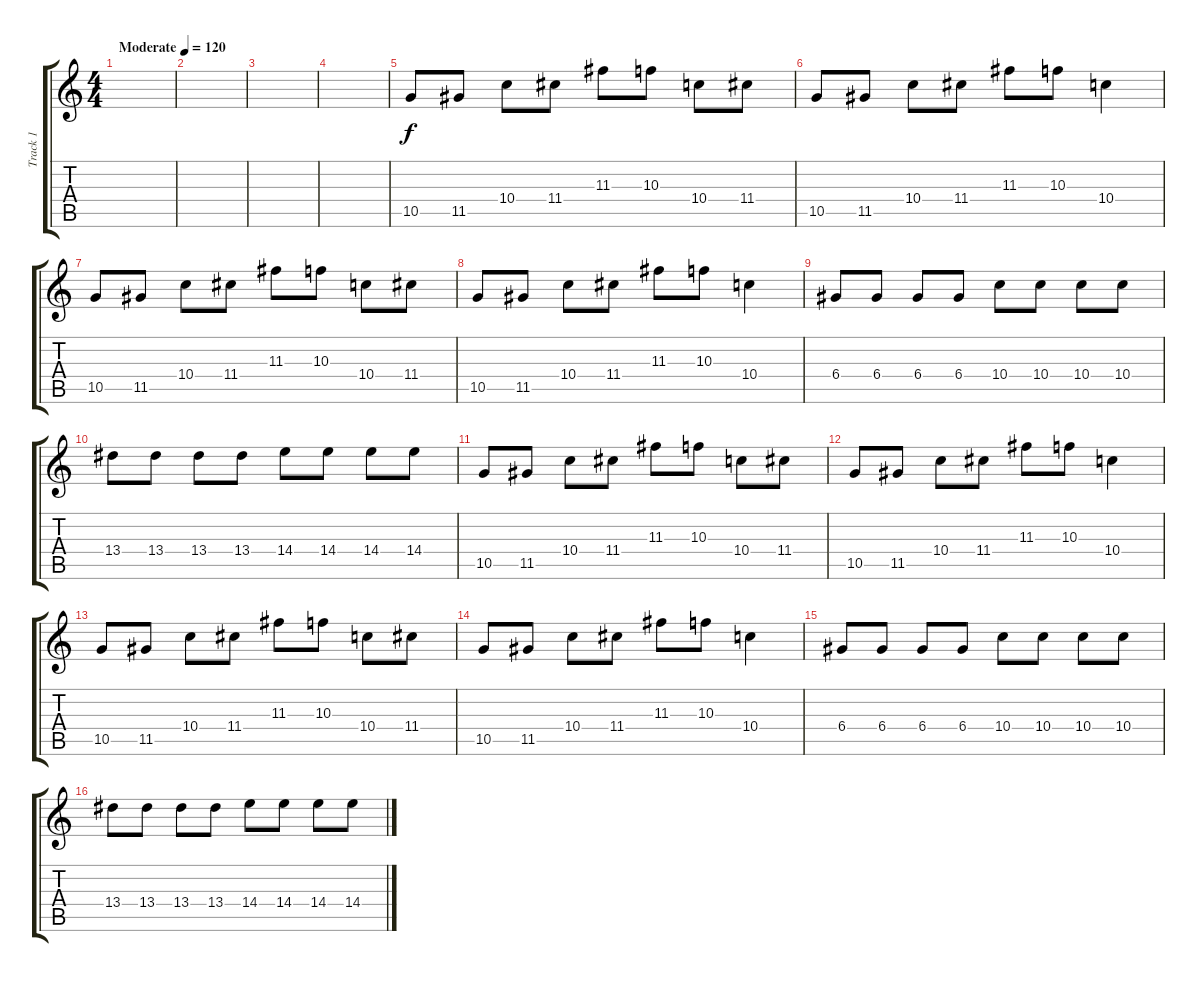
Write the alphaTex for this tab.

\track ("Track 1" "Track 1") {instrument overdrivenguitar}
\staff {score tabs}
\tuning (E4 B3 G3 D3 A2 E2) {hide}
\ts (4 4)
\tempo (120 "Moderate")
\clef g2
\ks c
|
|
|
|
10.5.8 11.5.8 10.4.8 11.4.8 11.3.8 10.3.8 10.4.8 11.4.8 |
10.5.8 11.5.8 10.4.8 11.4.8 11.3.8 10.3.8 10.4.4 |
10.5.8 11.5.8 10.4.8 11.4.8 11.3.8 10.3.8 10.4.8 11.4.8 |
10.5.8 11.5.8 10.4.8 11.4.8 11.3.8 10.3.8 10.4.4 |
6.4.8 6.4.8 6.4.8 6.4.8 10.4.8 10.4.8 10.4.8 10.4.8 |
13.4.8 13.4.8 13.4.8 13.4.8 14.4.8 14.4.8 14.4.8 14.4.8 |
10.5.8 11.5.8 10.4.8 11.4.8 11.3.8 10.3.8 10.4.8 11.4.8 |
10.5.8 11.5.8 10.4.8 11.4.8 11.3.8 10.3.8 10.4.4 |
10.5.8 11.5.8 10.4.8 11.4.8 11.3.8 10.3.8 10.4.8 11.4.8 |
10.5.8 11.5.8 10.4.8 11.4.8 11.3.8 10.3.8 10.4.4 |
6.4.8 6.4.8 6.4.8 6.4.8 10.4.8 10.4.8 10.4.8 10.4.8 |
13.4.8 13.4.8 13.4.8 13.4.8 14.4.8 14.4.8 14.4.8 14.4.8
